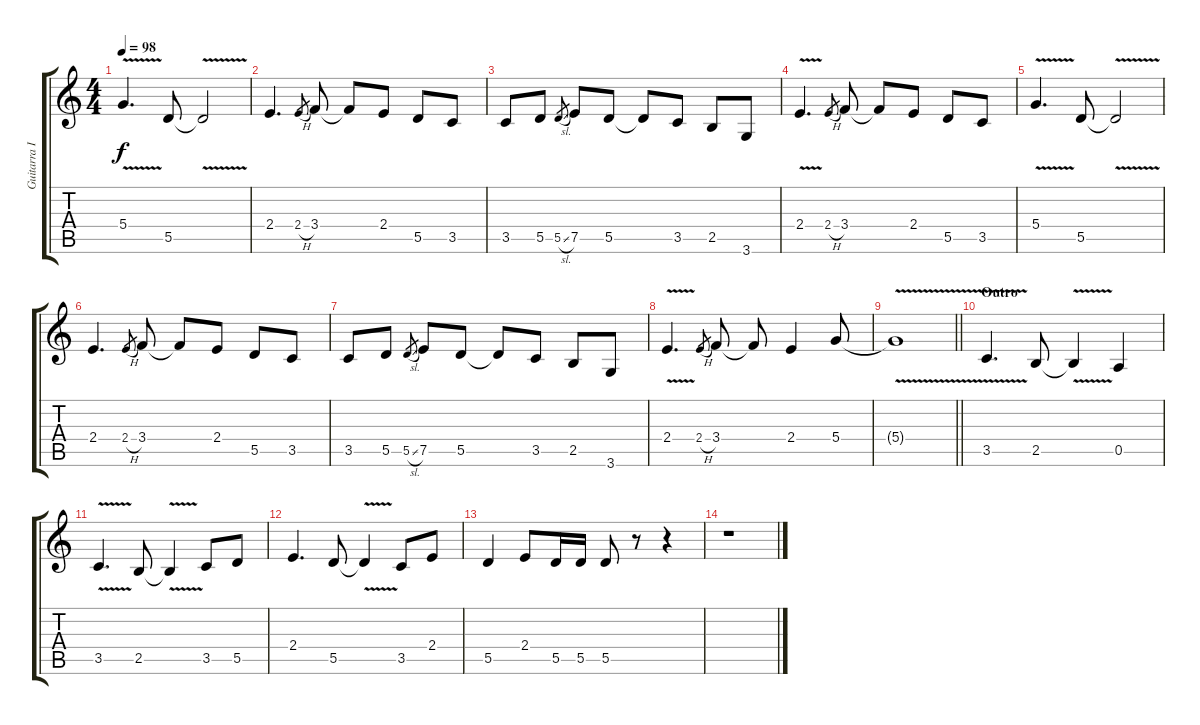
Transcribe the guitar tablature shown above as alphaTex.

\track ("Guitarra III" "Guitarra I") {instrument distortionguitar}
\staff {score tabs}
\tuning (E4 B3 G3 D3 A2 E2) {hide}
\ts (4 4)
\tempo 98
\clef g2
\ks aminor
5.4{v}.4{d dy f} 5.5.8 5.5{v t}.2 |
2.4.4{d} 2.4{h}.8{gr} 3.4.8 3.4{t}.8 2.4.8 5.5.8 3.5.8 |
3.5.8 5.5.8 5.5{sl}.8{gr} 7.5.8 5.5.8 5.5{t}.8 3.5.8 2.5.8 3.6.8 |
2.4{v}.4{d} 2.4{h}.8{gr} 3.4.8 3.4{t}.8 2.4.8 5.5.8 3.5.8 |
5.4{v}.4{d} 5.5.8 5.5{v t}.2 |
2.4.4{d} 2.4{h}.8{gr} 3.4.8 3.4{t}.8 2.4.8 5.5.8 3.5.8 |
3.5.8 5.5.8 5.5{sl}.8{gr} 7.5.8 5.5.8 5.5{t}.8 3.5.8 2.5.8 3.6.8 |
2.4{v}.4{d} 2.4{h}.8{gr} 3.4.8 3.4{t}.8 2.4.4 5.4.8 |
\barLineRight lightlight
5.4{v t}.1 |
\section ("" "Outro")
3.5{v}.4{d} 2.5.8 2.5{v t}.4 0.5.4 |
3.5{v}.4{d} 2.5.8 2.5{v t}.4 3.5.8 5.5.8 |
2.4.4{d} 5.5.8 5.5{v t}.4 3.5.8 2.4.8 |
5.5.4 2.4.8 5.5.16 5.5.16 5.5.8 r.8 r.4 |
r.1
